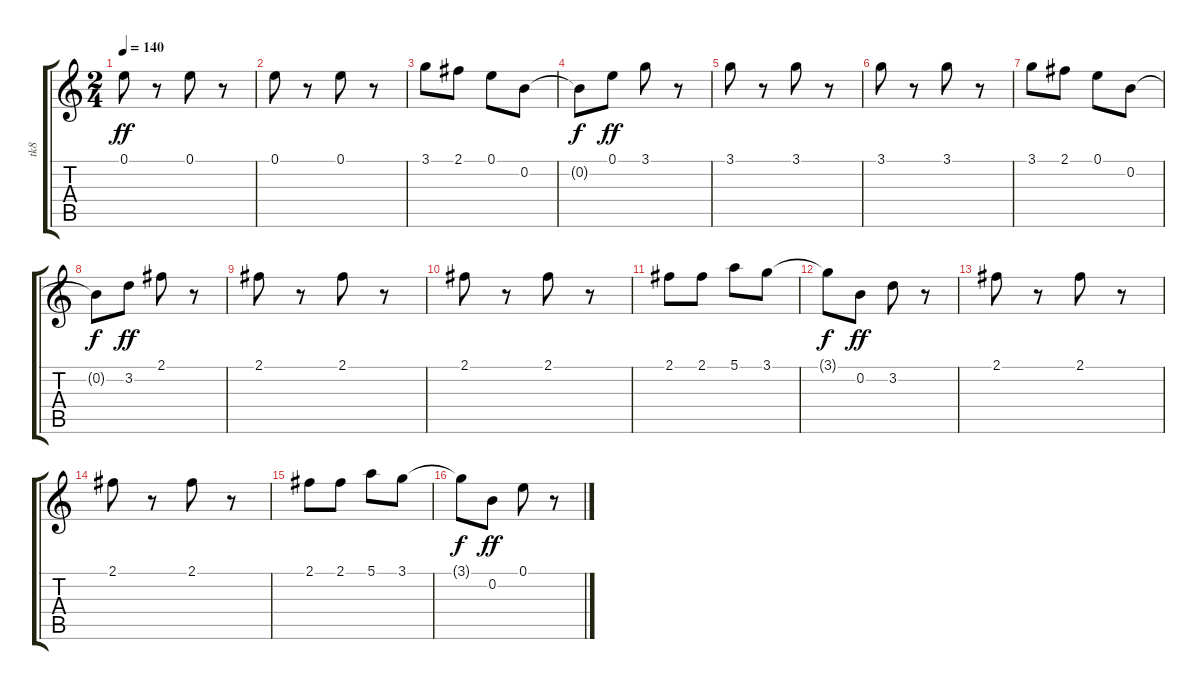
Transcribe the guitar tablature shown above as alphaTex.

\track ("tk8" "tk8") {instrument distortionguitar}
\staff {score tabs}
\tuning (E4 B3 G3 D3 A2 E2) {hide}
\ts (2 4)
\tempo 140
\clef g2
\ks c
0.1.8{dy ff} r.8 0.1.8 r.8 |
0.1.8 r.8 0.1.8 r.8 |
3.1.8 2.1.8 0.1.8 0.2.8 |
0.2{t}.8{dy f} 0.1.8{dy ff} 3.1.8 r.8 |
3.1.8 r.8 3.1.8 r.8 |
3.1.8 r.8 3.1.8 r.8 |
3.1.8 2.1.8 0.1.8 0.2.8 |
0.2{t}.8{dy f} 3.2.8{dy ff} 2.1.8 r.8 |
2.1.8 r.8 2.1.8 r.8 |
2.1.8 r.8 2.1.8 r.8 |
2.1.8 2.1.8 5.1.8 3.1.8 |
3.1{t}.8{dy f} 0.2.8{dy ff} 3.2.8 r.8 |
2.1.8 r.8 2.1.8 r.8 |
2.1.8 r.8 2.1.8 r.8 |
2.1.8 2.1.8 5.1.8 3.1.8 |
3.1{t}.8{dy f} 0.2.8{dy ff} 0.1.8 r.8
